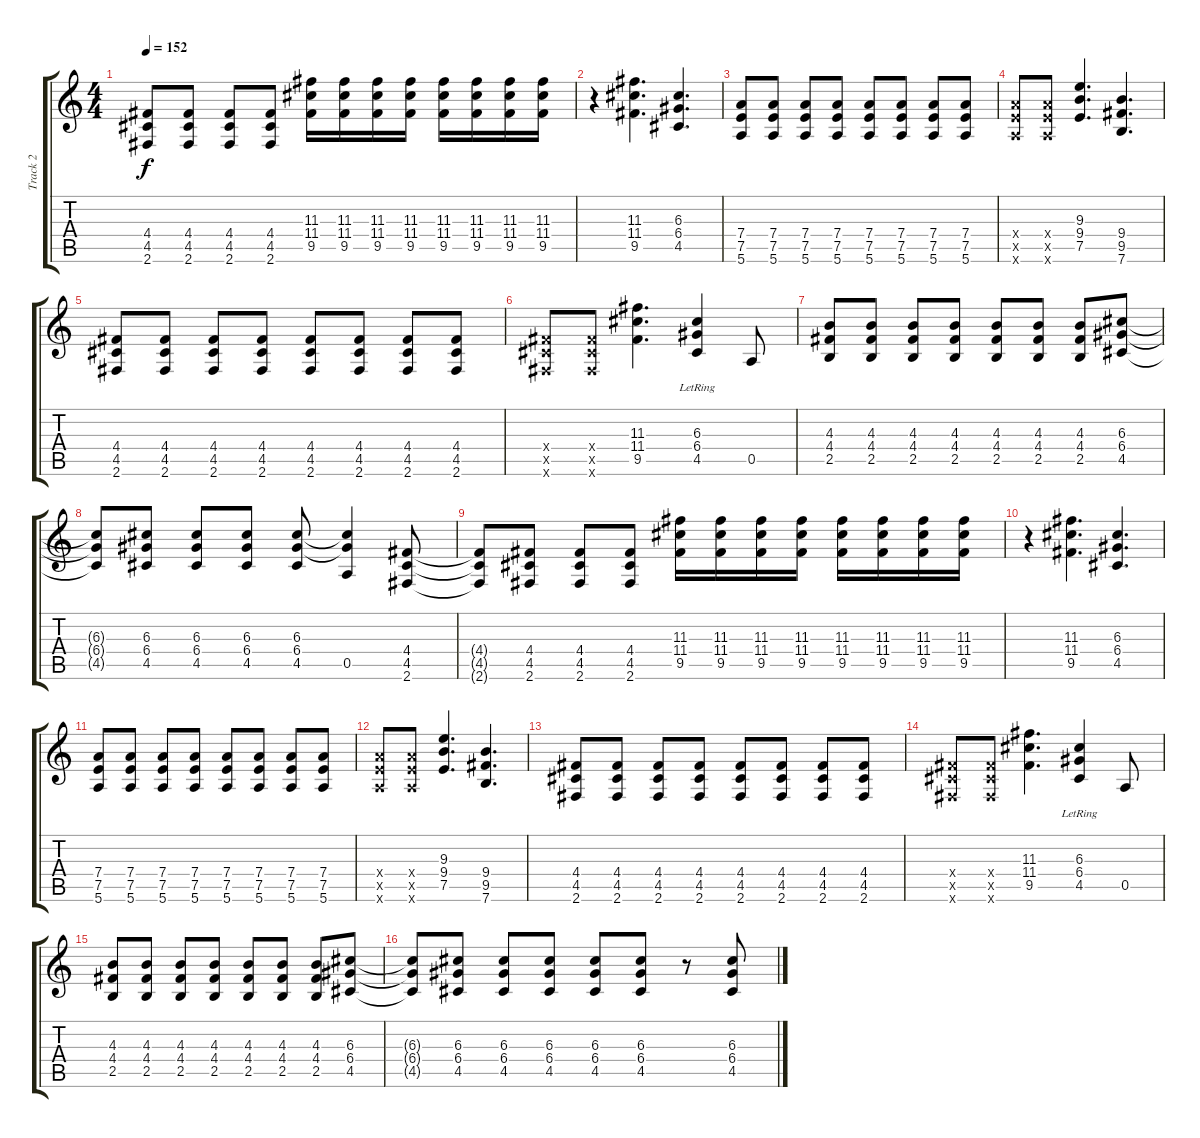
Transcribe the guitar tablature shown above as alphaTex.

\track ("Track 2" "Track 2") {instrument distortionguitar}
\staff {score tabs}
\tuning (E4 B3 G3 D3 A2 E2) {hide}
\ts (4 4)
\tempo 152
\clef g2
\ks c
(4.4{t} 4.5{t} 2.6{t}).8{dy f} (4.4 4.5 2.6).8 (4.4 4.5 2.6).8 (4.4 4.5 2.6).8 (11.3 11.4 9.5).16 (11.3 11.4 9.5).16 (11.3 11.4 9.5).16 (11.3 11.4 9.5).16 (11.3 11.4 9.5).16 (11.3 11.4 9.5).16 (11.3 11.4 9.5).16 (11.3 11.4 9.5).16 |
r.4{volume 13} (11.3 11.4 9.5).4{d} (6.3 6.4 4.5).4{d} |
(7.4 7.5 5.6).8 (7.4 7.5 5.6).8 (7.4 7.5 5.6).8 (7.4 7.5 5.6).8 (7.4 7.5 5.6).8 (7.4 7.5 5.6).8 (7.4 7.5 5.6).8 (7.4 7.5 5.6).8 |
(7.4{x} 7.5{x} 5.6{x}).8 (7.4{x} 7.5{x} 5.6{x}).8 (9.3 9.4 7.5).4{d} (9.4 9.5 7.6).4{d} |
(4.4 4.5 2.6).8 (4.4 4.5 2.6).8 (4.4 4.5 2.6).8 (4.4 4.5 2.6).8 (4.4 4.5 2.6).8 (4.4 4.5 2.6).8 (4.4 4.5 2.6).8 (4.4 4.5 2.6).8 |
(4.4{x} 4.5{x} 2.6{x}).8 (4.4{x} 4.5{x} 2.6{x}).8 (11.3 11.4 9.5).4{d} (6.3{lr} 6.4{lr} 4.5).4 0.5.8 |
(4.3 4.4 2.5).8 (4.3 4.4 2.5).8 (4.3 4.4 2.5).8 (4.3 4.4 2.5).8 (4.3 4.4 2.5).8 (4.3 4.4 2.5).8 (4.3 4.4 2.5).8 (6.3 6.4 4.5).8 |
(6.3{t} 6.4{t} 4.5{t}).8 (6.3 6.4 4.5).8 (6.3 6.4 4.5).8 (6.3 6.4 4.5).8 (6.3 6.4 4.5).8 (6.3{t} 6.4{t} 0.5).4 (4.4 4.5 2.6).8 |
(4.4{t} 4.5{t} 2.6{t}).8 (4.4 4.5 2.6).8 (4.4 4.5 2.6).8 (4.4 4.5 2.6).8 (11.3 11.4 9.5).16 (11.3 11.4 9.5).16 (11.3 11.4 9.5).16 (11.3 11.4 9.5).16 (11.3 11.4 9.5).16 (11.3 11.4 9.5).16 (11.3 11.4 9.5).16 (11.3 11.4 9.5).16 |
r.4 (11.3 11.4 9.5).4{d} (6.3 6.4 4.5).4{d} |
(7.4 7.5 5.6).8 (7.4 7.5 5.6).8 (7.4 7.5 5.6).8 (7.4 7.5 5.6).8 (7.4 7.5 5.6).8 (7.4 7.5 5.6).8 (7.4 7.5 5.6).8 (7.4 7.5 5.6).8 |
(7.4{x} 7.5{x} 5.6{x}).8 (7.4{x} 7.5{x} 5.6{x}).8 (9.3 9.4 7.5).4{d} (9.4 9.5 7.6).4{d} |
(4.4 4.5 2.6).8 (4.4 4.5 2.6).8 (4.4 4.5 2.6).8 (4.4 4.5 2.6).8 (4.4 4.5 2.6).8 (4.4 4.5 2.6).8 (4.4 4.5 2.6).8 (4.4 4.5 2.6).8 |
(4.4{x} 4.5{x} 2.6{x}).8 (4.4{x} 4.5{x} 2.6{x}).8 (11.3 11.4 9.5).4{d} (6.3{lr} 6.4{lr} 4.5).4 0.5.8 |
(4.3 4.4 2.5).8 (4.3 4.4 2.5).8 (4.3 4.4 2.5).8 (4.3 4.4 2.5).8 (4.3 4.4 2.5).8 (4.3 4.4 2.5).8 (4.3 4.4 2.5).8 (6.3 6.4 4.5).8 |
(6.3{t} 6.4{t} 4.5{t}).8 (6.3 6.4 4.5).8 (6.3 6.4 4.5).8 (6.3 6.4 4.5).8 (6.3 6.4 4.5).8 (6.3 6.4 4.5).8 r.8 (6.3 6.4 4.5).8
